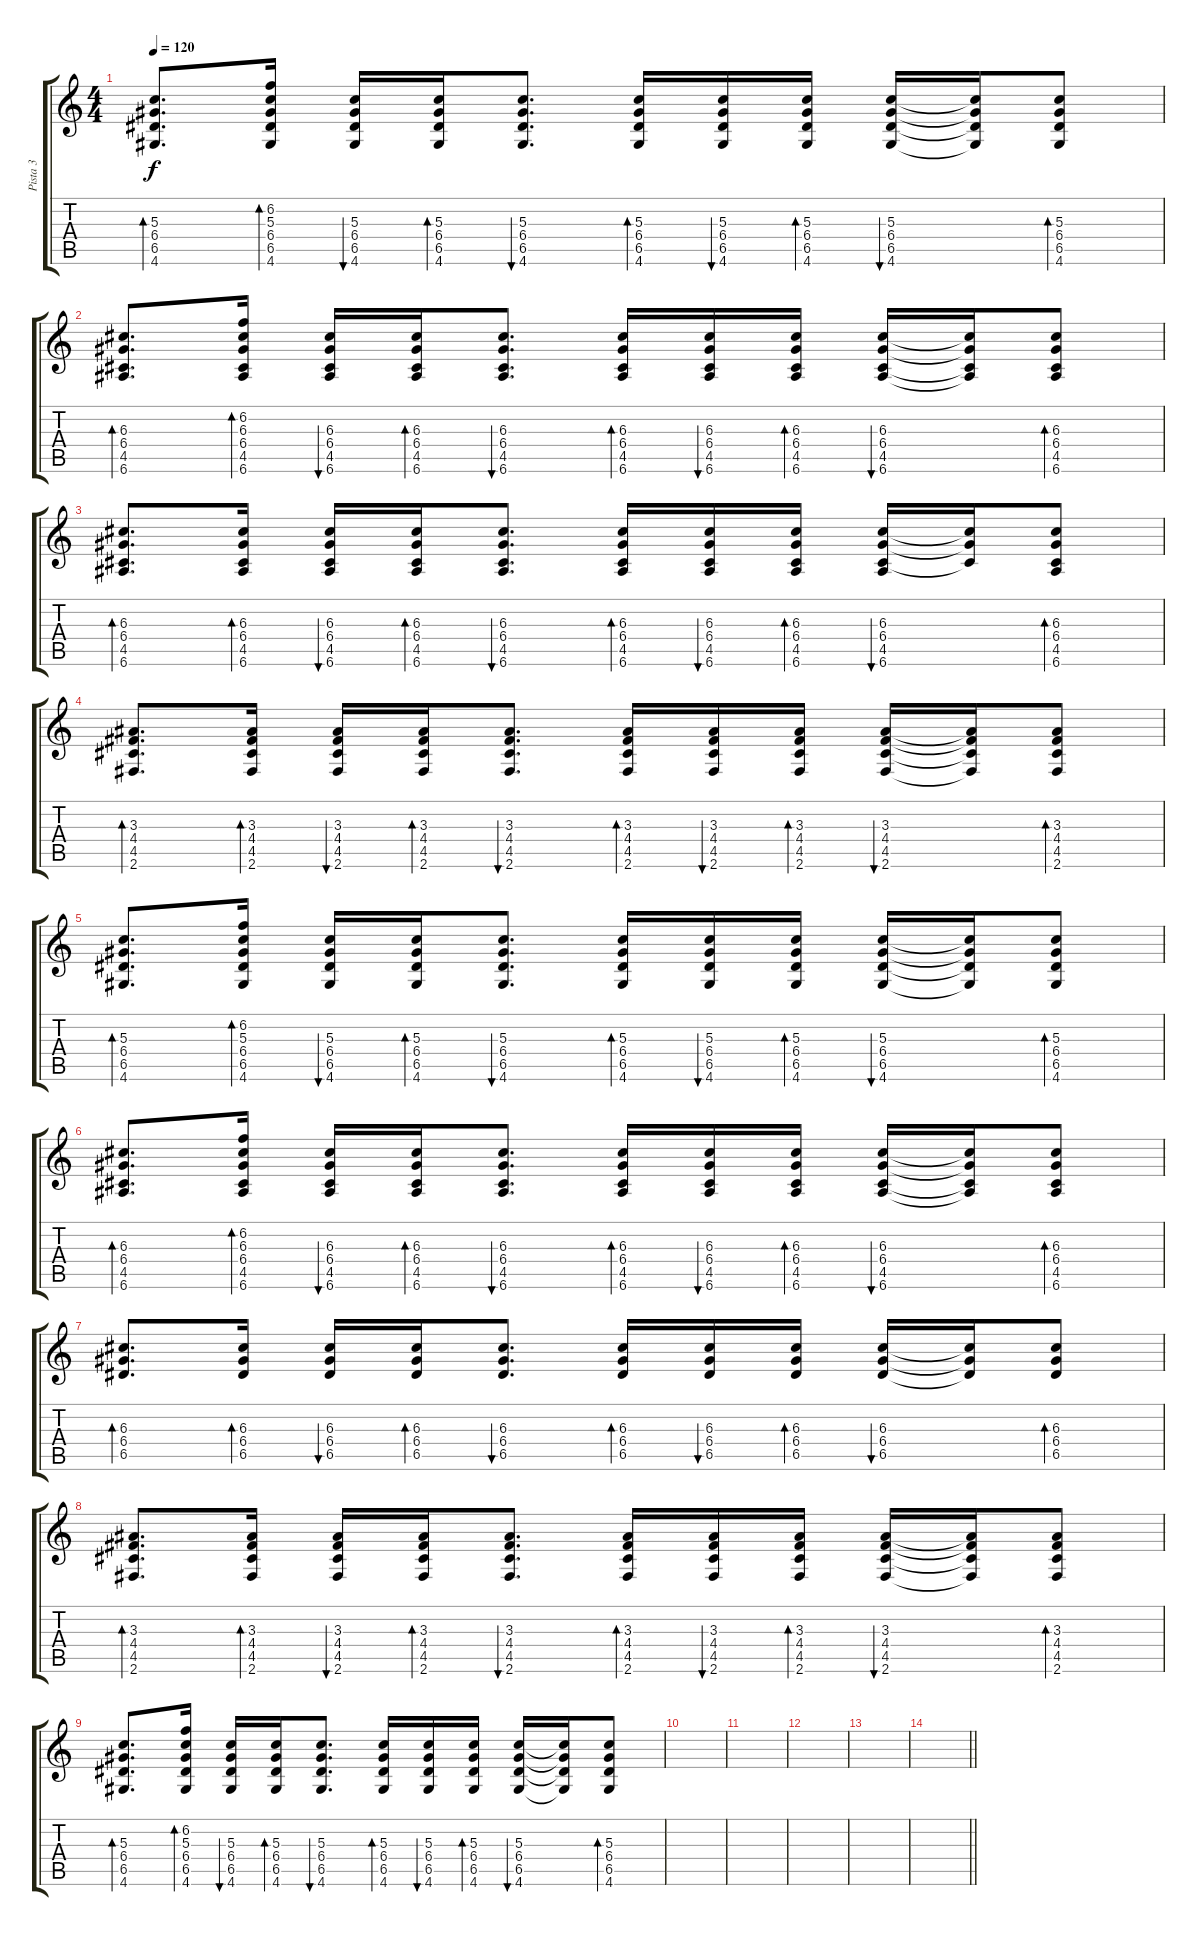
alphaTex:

\track ("Pista 3" "Pista 3") {instrument acousticguitarnylon}
\staff {score tabs}
\tuning (E4 B3 G3 D3 A2 E2) {hide}
\ts (4 4)
\tempo 120
\clef g2
\ks c
(5.3 6.4 6.5 4.6).8{d bd 60 dy f} (6.2 5.3 6.4 6.5 4.6).16{bd 60} (5.3 6.4 6.5 4.6).16{bu 60} (5.3 6.4 6.5 4.6).16{bd 60} (5.3 6.4 6.5 4.6).8{d bu 60} (5.3 6.4 6.5 4.6).16{bd 60} (5.3 6.4 6.5 4.6).16{bu 60} (5.3 6.4 6.5 4.6).16{bd 60} (5.3 6.4 6.5 4.6).16{bu 60} (5.3{t} 6.4{t} 6.5{t} 4.6{t}).16 (5.3 6.4 6.5 4.6).8{bd 60} |
(6.3 6.4 4.5 6.6).8{d bd 60} (6.2 6.3 6.4 4.5 6.6).16{bd 60} (6.3 6.4 4.5 6.6).16{bu 60} (6.3 6.4 4.5 6.6).16{bd 60} (6.3 6.4 4.5 6.6).8{d bu 60} (6.3 6.4 4.5 6.6).16{bd 60} (6.3 6.4 4.5 6.6).16{bu 60} (6.3 6.4 4.5 6.6).16{bd 60} (6.3 6.4 4.5 6.6).16{bu 60} (6.3{t} 6.4{t} 4.5{t} 6.6{t}).16 (6.3 6.4 4.5 6.6).8{bd 60} |
(6.3 6.4 4.5 6.6).8{d bd 60} (6.3 6.4 4.5 6.6).16{bd 60} (6.3 6.4 4.5 6.6).16{bu 60} (6.3 6.4 4.5 6.6).16{bd 60} (6.3 6.4 4.5 6.6).8{d bu 60} (6.3 6.4 4.5 6.6).16{bd 60} (6.3 6.4 4.5 6.6).16{bu 60} (6.3 6.4 4.5 6.6).16{bd 60} (6.3 6.4 4.5 6.6).16{bu 60} (6.3{t} 6.4{t} 4.5{t}).16 (6.3 6.4 4.5 6.6).8{bd 60} |
(3.3 4.4 4.5 2.6).8{d bd 60} (3.3 4.4 4.5 2.6).16{bd 60} (3.3 4.4 4.5 2.6).16{bu 60} (3.3 4.4 4.5 2.6).16{bd 60} (3.3 4.4 4.5 2.6).8{d bu 60} (3.3 4.4 4.5 2.6).16{bd 60} (3.3 4.4 4.5 2.6).16{bu 60} (3.3 4.4 4.5 2.6).16{bd 60} (3.3 4.4 4.5 2.6).16{bu 60} (3.3{t} 4.4{t} 4.5{t} 2.6{t}).16 (3.3 4.4 4.5 2.6).8{bd 60} |
(5.3 6.4 6.5 4.6).8{d bd 60} (6.2 5.3 6.4 6.5 4.6).16{bd 60} (5.3 6.4 6.5 4.6).16{bu 60} (5.3 6.4 6.5 4.6).16{bd 60} (5.3 6.4 6.5 4.6).8{d bu 60} (5.3 6.4 6.5 4.6).16{bd 60} (5.3 6.4 6.5 4.6).16{bu 60} (5.3 6.4 6.5 4.6).16{bd 60} (5.3 6.4 6.5 4.6).16{bu 60} (5.3{t} 6.4{t} 6.5{t} 4.6{t}).16 (5.3 6.4 6.5 4.6).8{bd 60} |
(6.3 6.4 4.5 6.6).8{d bd 60} (6.2 6.3 6.4 4.5 6.6).16{bd 60} (6.3 6.4 4.5 6.6).16{bu 60} (6.3 6.4 4.5 6.6).16{bd 60} (6.3 6.4 4.5 6.6).8{d bu 60} (6.3 6.4 4.5 6.6).16{bd 60} (6.3 6.4 4.5 6.6).16{bu 60} (6.3 6.4 4.5 6.6).16{bd 60} (6.3 6.4 4.5 6.6).16{bu 60} (6.3{t} 6.4{t} 4.5{t} 6.6{t}).16 (6.3 6.4 4.5 6.6).8{bd 60} |
(6.3 6.4 6.5).8{d bd 60} (6.3 6.4 6.5).16{bd 60} (6.3 6.4 6.5).16{bu 60} (6.3 6.4 6.5).16{bd 60} (6.3 6.4 6.5).8{d bu 60} (6.3 6.4 6.5).16{bd 60} (6.3 6.4 6.5).16{bu 60} (6.3 6.4 6.5).16{bd 60} (6.3 6.4 6.5).16{bu 60} (6.3{t} 6.4{t} 6.5{t}).16 (6.3 6.4 6.5).8{bd 60} |
(3.3 4.4 4.5 2.6).8{d bd 60} (3.3 4.4 4.5 2.6).16{bd 60} (3.3 4.4 4.5 2.6).16{bu 60} (3.3 4.4 4.5 2.6).16{bd 60} (3.3 4.4 4.5 2.6).8{d bu 60} (3.3 4.4 4.5 2.6).16{bd 60} (3.3 4.4 4.5 2.6).16{bu 60} (3.3 4.4 4.5 2.6).16{bd 60} (3.3 4.4 4.5 2.6).16{bu 60} (3.3{t} 4.4{t} 4.5{t} 2.6{t}).16 (3.3 4.4 4.5 2.6).8{bd 60} |
(5.3 6.4 6.5 4.6).8{d bd 60 volume 0} (6.2 5.3 6.4 6.5 4.6).16{bd 60} (5.3 6.4 6.5 4.6).16{bu 60} (5.3 6.4 6.5 4.6).16{bd 60} (5.3 6.4 6.5 4.6).8{d bu 60} (5.3 6.4 6.5 4.6).16{bd 60} (5.3 6.4 6.5 4.6).16{bu 60} (5.3 6.4 6.5 4.6).16{bd 60} (5.3 6.4 6.5 4.6).16{bu 60} (5.3{t} 6.4{t} 6.5{t} 4.6{t}).16 (5.3 6.4 6.5 4.6).8{bd 60} |
|
|
|
|
\barLineRight lightlight
